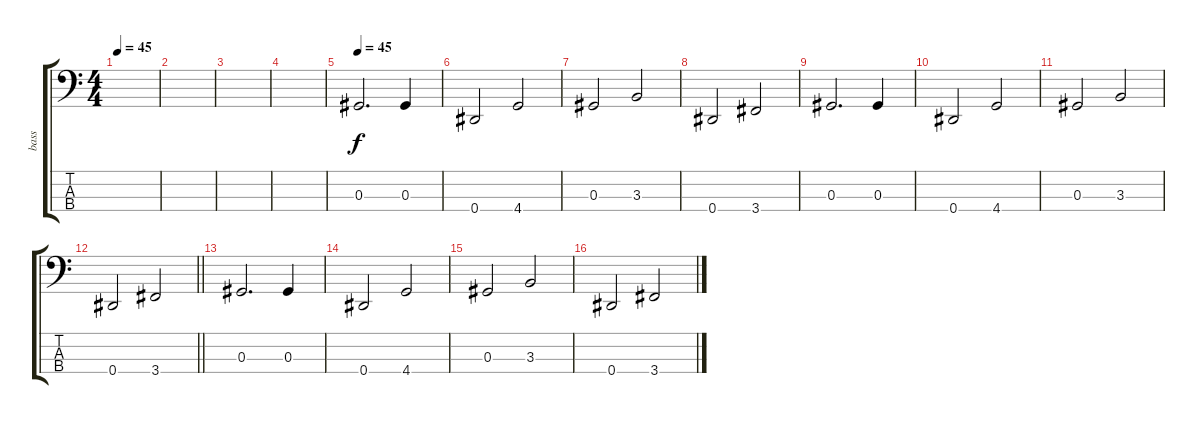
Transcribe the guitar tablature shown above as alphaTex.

\track ("bass" "bass") {instrument electricbassfinger}
\staff {score tabs}
\tuning (Gb2 Db2 Ab1 Eb1) {hide}
\ts (4 4)
\tempo 45
\tempo 60
\tempo 45
\clef f4
\ks c
|
|
|
|
\tempo 45
0.3.2{d} 0.3.4 |
0.4.2 4.4.2 |
0.3.2 3.3.2 |
0.4.2 3.4.2 |
0.3.2{d} 0.3.4 |
0.4.2 4.4.2 |
0.3.2 3.3.2 |
\barLineRight lightlight
0.4.2 3.4.2 |
\section ("" "")
0.3.2{d} 0.3.4 |
0.4.2 4.4.2 |
0.3.2 3.3.2 |
0.4.2 3.4.2
